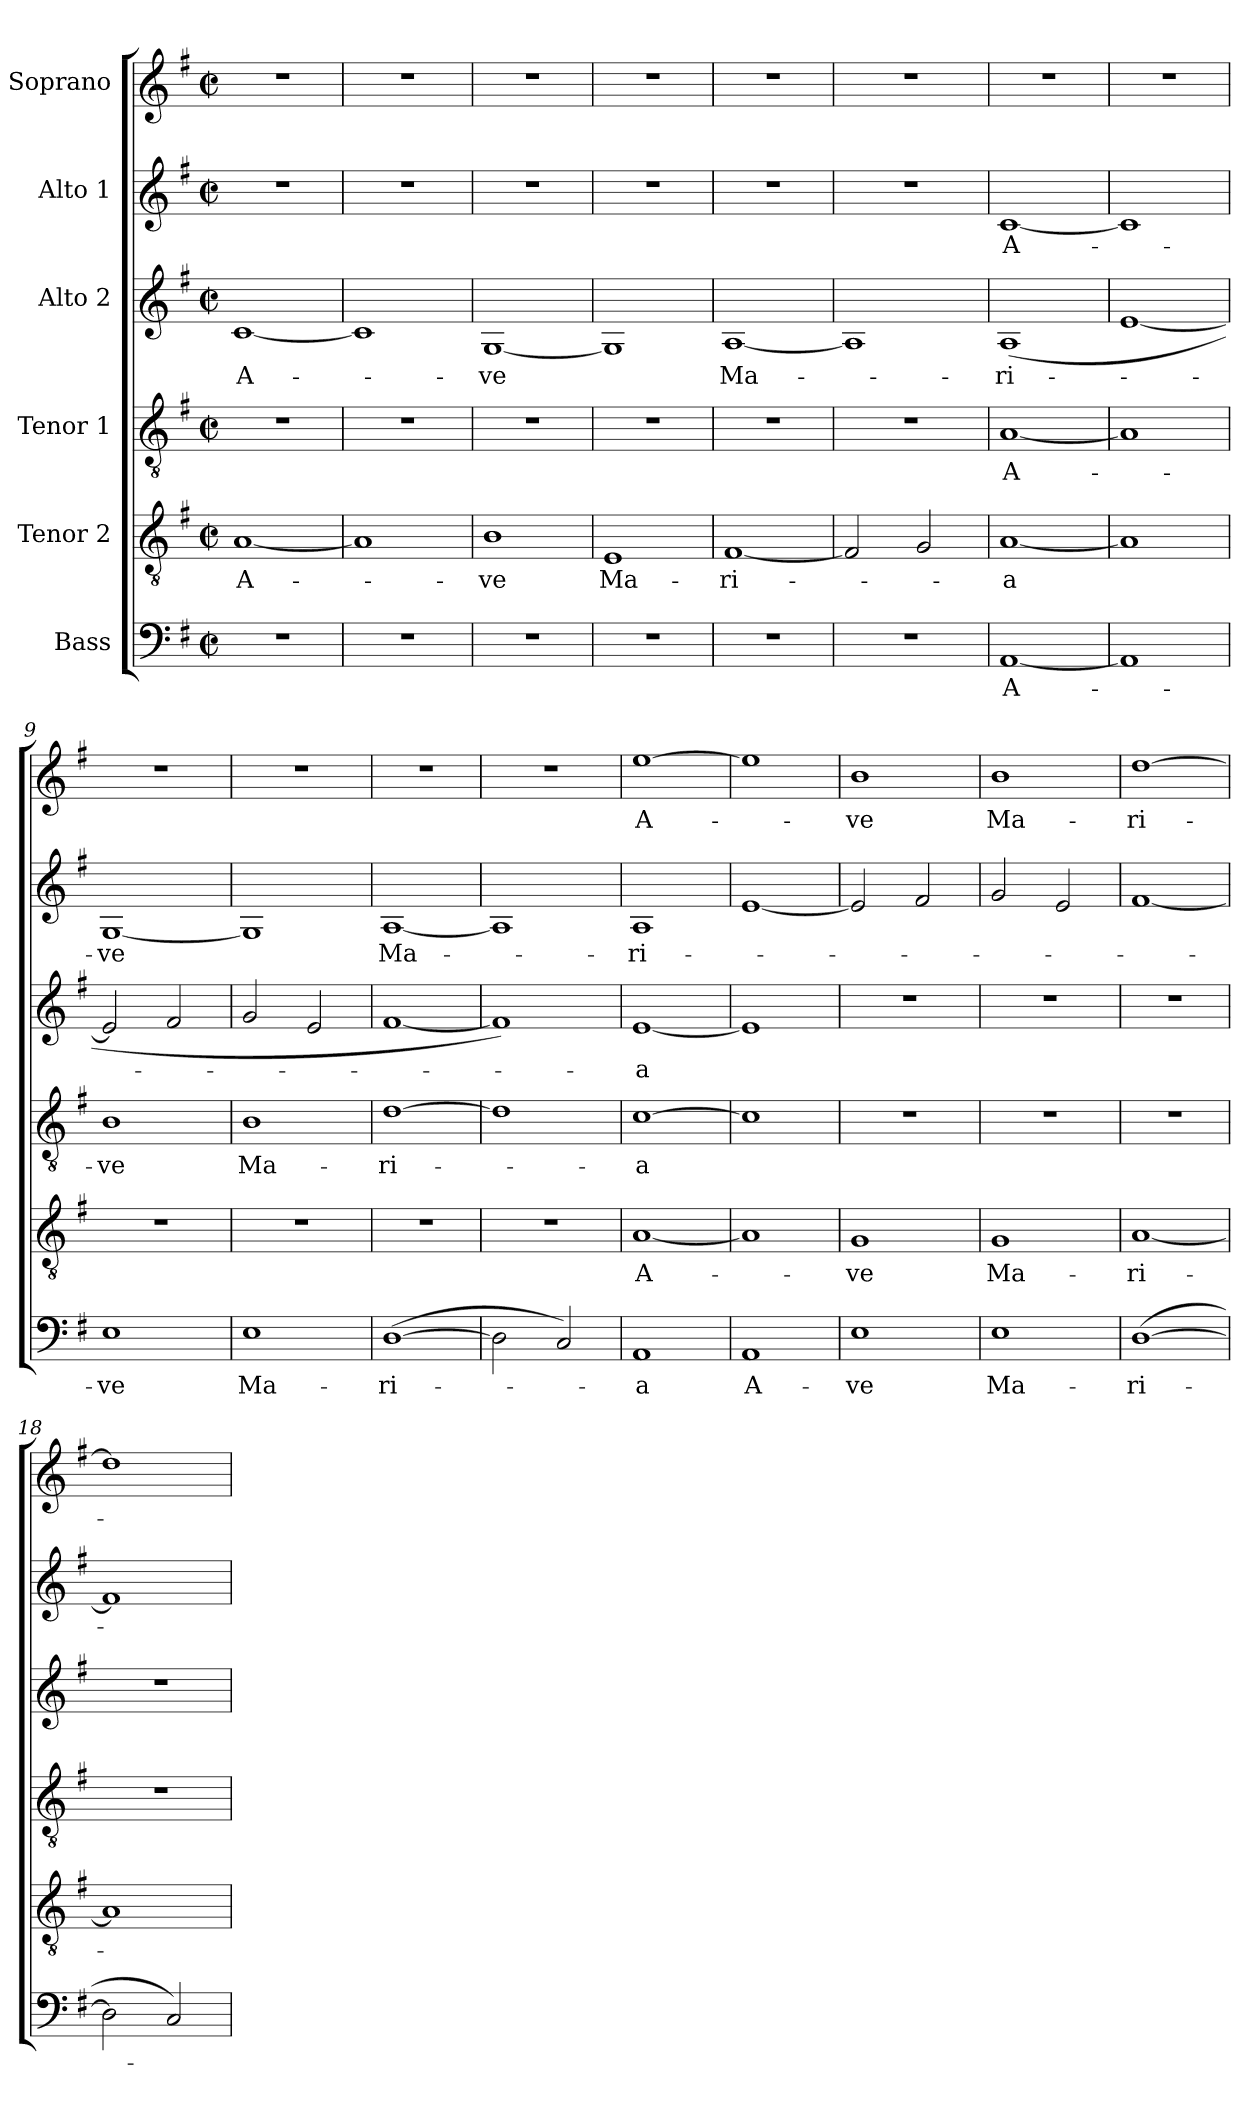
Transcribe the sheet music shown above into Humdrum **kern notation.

**kern	**text	**kern	**text	**kern	**text	**kern	**text	**kern	**text	**kern	**text
*part6	*part6	*part5	*part5	*part4	*part4	*part3	*part3	*part2	*part2	*part1	*part1
*staff6	*staff6	*staff5	*staff5	*staff4	*staff4	*staff3	*staff3	*staff2	*staff2	*staff1	*staff1
*I"Bass	*	*I"Tenor 2	*	*I"Tenor 1	*	*I"Alto 2	*	*I"Alto 1	*	*I"Soprano	*
*clefF4	*	*clefGv2	*	*clefGv2	*	*clefG2	*	*clefG2	*	*clefG2	*
*k[f#]	*	*k[f#]	*	*k[f#]	*	*k[f#]	*	*k[f#]	*	*k[f#]	*
*G:	*	*G:	*	*G:	*	*G:	*	*G:	*	*G:	*
*M2/2	*	*M2/2	*	*M2/2	*	*M2/2	*	*M2/2	*	*M2/2	*
*met(c|)	*	*met(c|)	*	*met(c|)	*	*met(c|)	*	*met(c|)	*	*met(c|)	*
=1	=1	=1	=1	=1	=1	=1	=1	=1	=1	=1	=1
1r	.	[1A	A-	1r	.	[1c	A-	1r	.	1r	.
=2	=2	=2	=2	=2	=2	=2	=2	=2	=2	=2	=2
1r	.	1A]	.	1r	.	1c]	.	1r	.	1r	.
=3	=3	=3	=3	=3	=3	=3	=3	=3	=3	=3	=3
1r	.	1B	-ve	1r	.	[1G	-ve	1r	.	1r	.
=4	=4	=4	=4	=4	=4	=4	=4	=4	=4	=4	=4
1r	.	1E	Ma-	1r	.	1G]	.	1r	.	1r	.
=5	=5	=5	=5	=5	=5	=5	=5	=5	=5	=5	=5
1r	.	[1F#	-ri-	1r	.	[1A	Ma-	1r	.	1r	.
=6	=6	=6	=6	=6	=6	=6	=6	=6	=6	=6	=6
1r	.	2F#/]	.	1r	.	1A]	.	1r	.	1r	.
.	.	2G/	.	.	.	.	.	.	.	.	.
=7	=7	=7	=7	=7	=7	=7	=7	=7	=7	=7	=7
[1AA	A-	[1A	-a	[1A	A-	(1A	-ri-	[1c	A-	1r	.
=8	=8	=8	=8	=8	=8	=8	=8	=8	=8	=8	=8
1AA]	.	1A]	.	1A]	.	[1e	.	1c]	.	1r	.
!!LO:PB:g=z
=9	=9	=9	=9	=9	=9	=9	=9	=9	=9	=9	=9
1E	-ve	1r	.	1B	-ve	2e/]	.	[1G	-ve	1r	.
.	.	.	.	.	.	2f#/	.	.	.	.	.
=10	=10	=10	=10	=10	=10	=10	=10	=10	=10	=10	=10
1E	Ma-	1r	.	1B	Ma-	2g/	.	1G]	.	1r	.
.	.	.	.	.	.	2e/	.	.	.	.	.
=11	=11	=11	=11	=11	=11	=11	=11	=11	=11	=11	=11
([1D	-ri-	1r	.	[1d	-ri-	[1f#	.	[1A	Ma-	1r	.
=12	=12	=12	=12	=12	=12	=12	=12	=12	=12	=12	=12
2D\]	.	1r	.	1d]	.	1f#])	.	1A]	.	1r	.
2C/)	.	.	.	.	.	.	.	.	.	.	.
=13	=13	=13	=13	=13	=13	=13	=13	=13	=13	=13	=13
1AA	-a	[1A	A-	[1c	-a	[1e	-a	1A	-ri-	[1ee	A-
=14	=14	=14	=14	=14	=14	=14	=14	=14	=14	=14	=14
1AA	A-	1A]	.	1c]	.	1e]	.	[1e	.	1ee]	.
=15	=15	=15	=15	=15	=15	=15	=15	=15	=15	=15	=15
1E	-ve	1G	-ve	1r	.	1r	.	2e/]	.	1b	-ve
.	.	.	.	.	.	.	.	2f#/	.	.	.
=16	=16	=16	=16	=16	=16	=16	=16	=16	=16	=16	=16
1E	Ma-	1G	Ma-	1r	.	1r	.	2g/	.	1b	Ma-
.	.	.	.	.	.	.	.	2e/	.	.	.
!!LO:LB:g=z
=17	=17	=17	=17	=17	=17	=17	=17	=17	=17	=17	=17
([1D	-ri-	[1A	-ri-	1r	.	1r	.	[1f#	.	[1dd	-ri-
=18	=18	=18	=18	=18	=18	=18	=18	=18	=18	=18	=18
2D\]	.	1A]	.	1r	.	1r	.	1f#]	.	1dd]	.
2C/)	.	.	.	.	.	.	.	.	.	.	.
=	=	=	=	=	=	=	=	=	=	=	=
*-	*-	*-	*-	*-	*-	*-	*-	*-	*-	*-	*-
